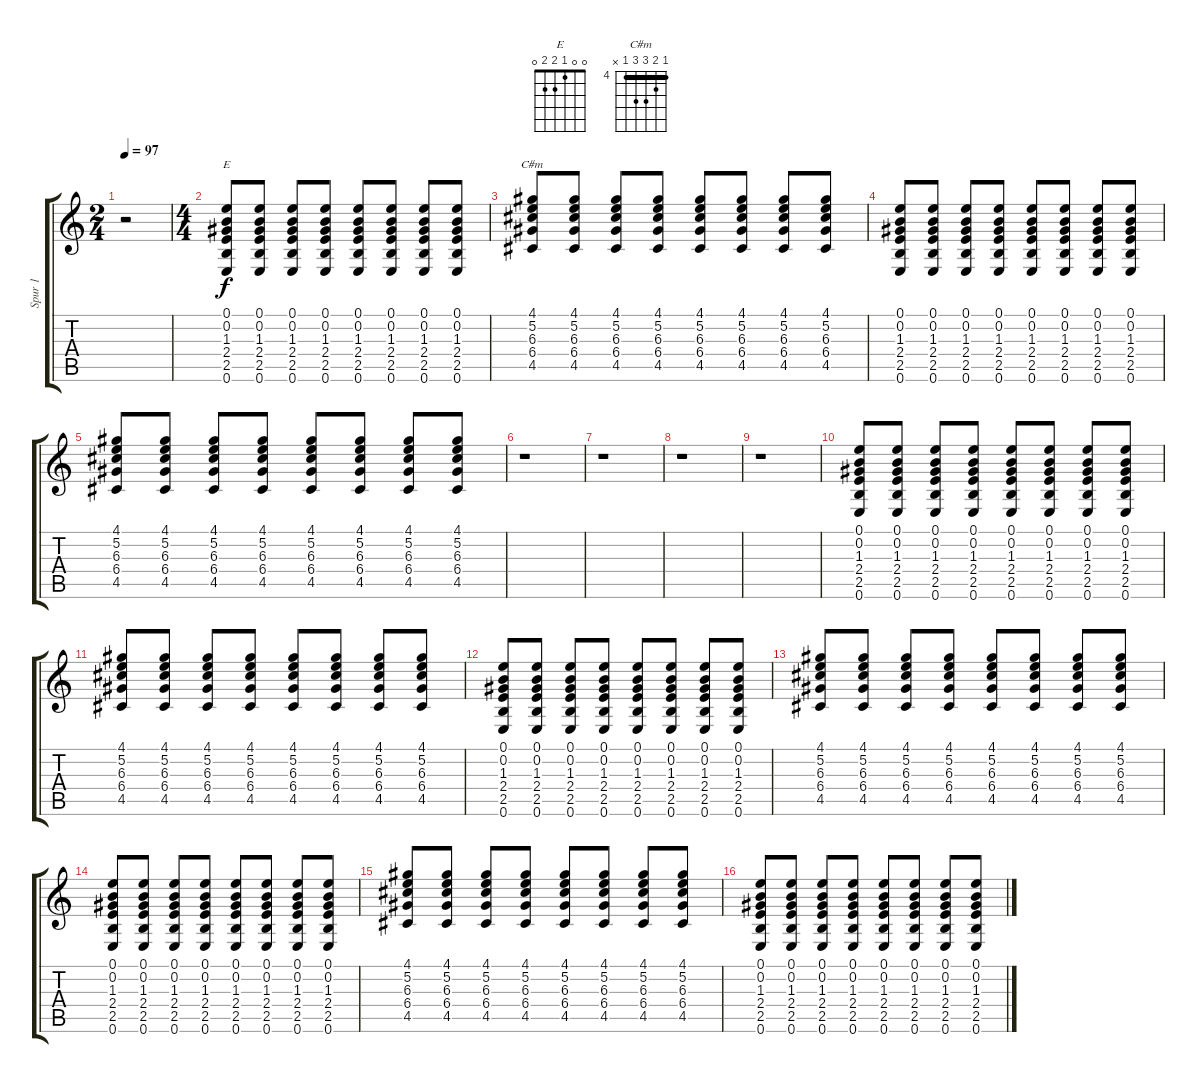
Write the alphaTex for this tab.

\track ("Spur 1" "Spur 1") {instrument distortionguitar}
\staff {score tabs}
\tuning (E4 B3 G3 D3 A2 E2) {hide}
\chord ("E" 0 0 1 2 2 0)
\chord ("C#m" 4 5 6 6 4 x) {firstfret 4 barre 4}
\ts (2 4)
\tempo 97
\clef g2
\ks c
r.2{dy f instrument distortionguitar} |
\ts (4 4)
(0.1 0.2 1.3 2.4 2.5 0.6).8{ch "E"} (0.1 0.2 1.3 2.4 2.5 0.6).8 (0.1 0.2 1.3 2.4 2.5 0.6).8 (0.1 0.2 1.3 2.4 2.5 0.6).8 (0.1 0.2 1.3 2.4 2.5 0.6).8 (0.1 0.2 1.3 2.4 2.5 0.6).8 (0.1 0.2 1.3 2.4 2.5 0.6).8 (0.1 0.2 1.3 2.4 2.5 0.6).8 |
(4.1 5.2 6.3 6.4 4.5).8{ch "C#m"} (4.1 5.2 6.3 6.4 4.5).8 (4.1 5.2 6.3 6.4 4.5).8 (4.1 5.2 6.3 6.4 4.5).8 (4.1 5.2 6.3 6.4 4.5).8 (4.1 5.2 6.3 6.4 4.5).8 (4.1 5.2 6.3 6.4 4.5).8 (4.1 5.2 6.3 6.4 4.5).8 |
(0.1 0.2 1.3 2.4 2.5 0.6).8 (0.1 0.2 1.3 2.4 2.5 0.6).8 (0.1 0.2 1.3 2.4 2.5 0.6).8 (0.1 0.2 1.3 2.4 2.5 0.6).8 (0.1 0.2 1.3 2.4 2.5 0.6).8 (0.1 0.2 1.3 2.4 2.5 0.6).8 (0.1 0.2 1.3 2.4 2.5 0.6).8 (0.1 0.2 1.3 2.4 2.5 0.6).8 |
(4.1 5.2 6.3 6.4 4.5).8 (4.1 5.2 6.3 6.4 4.5).8 (4.1 5.2 6.3 6.4 4.5).8 (4.1 5.2 6.3 6.4 4.5).8 (4.1 5.2 6.3 6.4 4.5).8 (4.1 5.2 6.3 6.4 4.5).8 (4.1 5.2 6.3 6.4 4.5).8 (4.1 5.2 6.3 6.4 4.5).8 |
r.1 |
r.1 |
r.1 |
r.1 |
(0.1 0.2 1.3 2.4 2.5 0.6).8 (0.1 0.2 1.3 2.4 2.5 0.6).8 (0.1 0.2 1.3 2.4 2.5 0.6).8 (0.1 0.2 1.3 2.4 2.5 0.6).8 (0.1 0.2 1.3 2.4 2.5 0.6).8 (0.1 0.2 1.3 2.4 2.5 0.6).8 (0.1 0.2 1.3 2.4 2.5 0.6).8 (0.1 0.2 1.3 2.4 2.5 0.6).8 |
(4.1 5.2 6.3 6.4 4.5).8 (4.1 5.2 6.3 6.4 4.5).8 (4.1 5.2 6.3 6.4 4.5).8 (4.1 5.2 6.3 6.4 4.5).8 (4.1 5.2 6.3 6.4 4.5).8 (4.1 5.2 6.3 6.4 4.5).8 (4.1 5.2 6.3 6.4 4.5).8 (4.1 5.2 6.3 6.4 4.5).8 |
(0.1 0.2 1.3 2.4 2.5 0.6).8 (0.1 0.2 1.3 2.4 2.5 0.6).8 (0.1 0.2 1.3 2.4 2.5 0.6).8 (0.1 0.2 1.3 2.4 2.5 0.6).8 (0.1 0.2 1.3 2.4 2.5 0.6).8 (0.1 0.2 1.3 2.4 2.5 0.6).8 (0.1 0.2 1.3 2.4 2.5 0.6).8 (0.1 0.2 1.3 2.4 2.5 0.6).8 |
(4.1 5.2 6.3 6.4 4.5).8 (4.1 5.2 6.3 6.4 4.5).8 (4.1 5.2 6.3 6.4 4.5).8 (4.1 5.2 6.3 6.4 4.5).8 (4.1 5.2 6.3 6.4 4.5).8 (4.1 5.2 6.3 6.4 4.5).8 (4.1 5.2 6.3 6.4 4.5).8 (4.1 5.2 6.3 6.4 4.5).8 |
(0.1 0.2 1.3 2.4 2.5 0.6).8 (0.1 0.2 1.3 2.4 2.5 0.6).8 (0.1 0.2 1.3 2.4 2.5 0.6).8 (0.1 0.2 1.3 2.4 2.5 0.6).8 (0.1 0.2 1.3 2.4 2.5 0.6).8 (0.1 0.2 1.3 2.4 2.5 0.6).8 (0.1 0.2 1.3 2.4 2.5 0.6).8 (0.1 0.2 1.3 2.4 2.5 0.6).8 |
(4.1 5.2 6.3 6.4 4.5).8 (4.1 5.2 6.3 6.4 4.5).8 (4.1 5.2 6.3 6.4 4.5).8 (4.1 5.2 6.3 6.4 4.5).8 (4.1 5.2 6.3 6.4 4.5).8 (4.1 5.2 6.3 6.4 4.5).8 (4.1 5.2 6.3 6.4 4.5).8 (4.1 5.2 6.3 6.4 4.5).8 |
(0.1 0.2 1.3 2.4 2.5 0.6).8 (0.1 0.2 1.3 2.4 2.5 0.6).8 (0.1 0.2 1.3 2.4 2.5 0.6).8 (0.1 0.2 1.3 2.4 2.5 0.6).8 (0.1 0.2 1.3 2.4 2.5 0.6).8 (0.1 0.2 1.3 2.4 2.5 0.6).8 (0.1 0.2 1.3 2.4 2.5 0.6).8 (0.1 0.2 1.3 2.4 2.5 0.6).8
